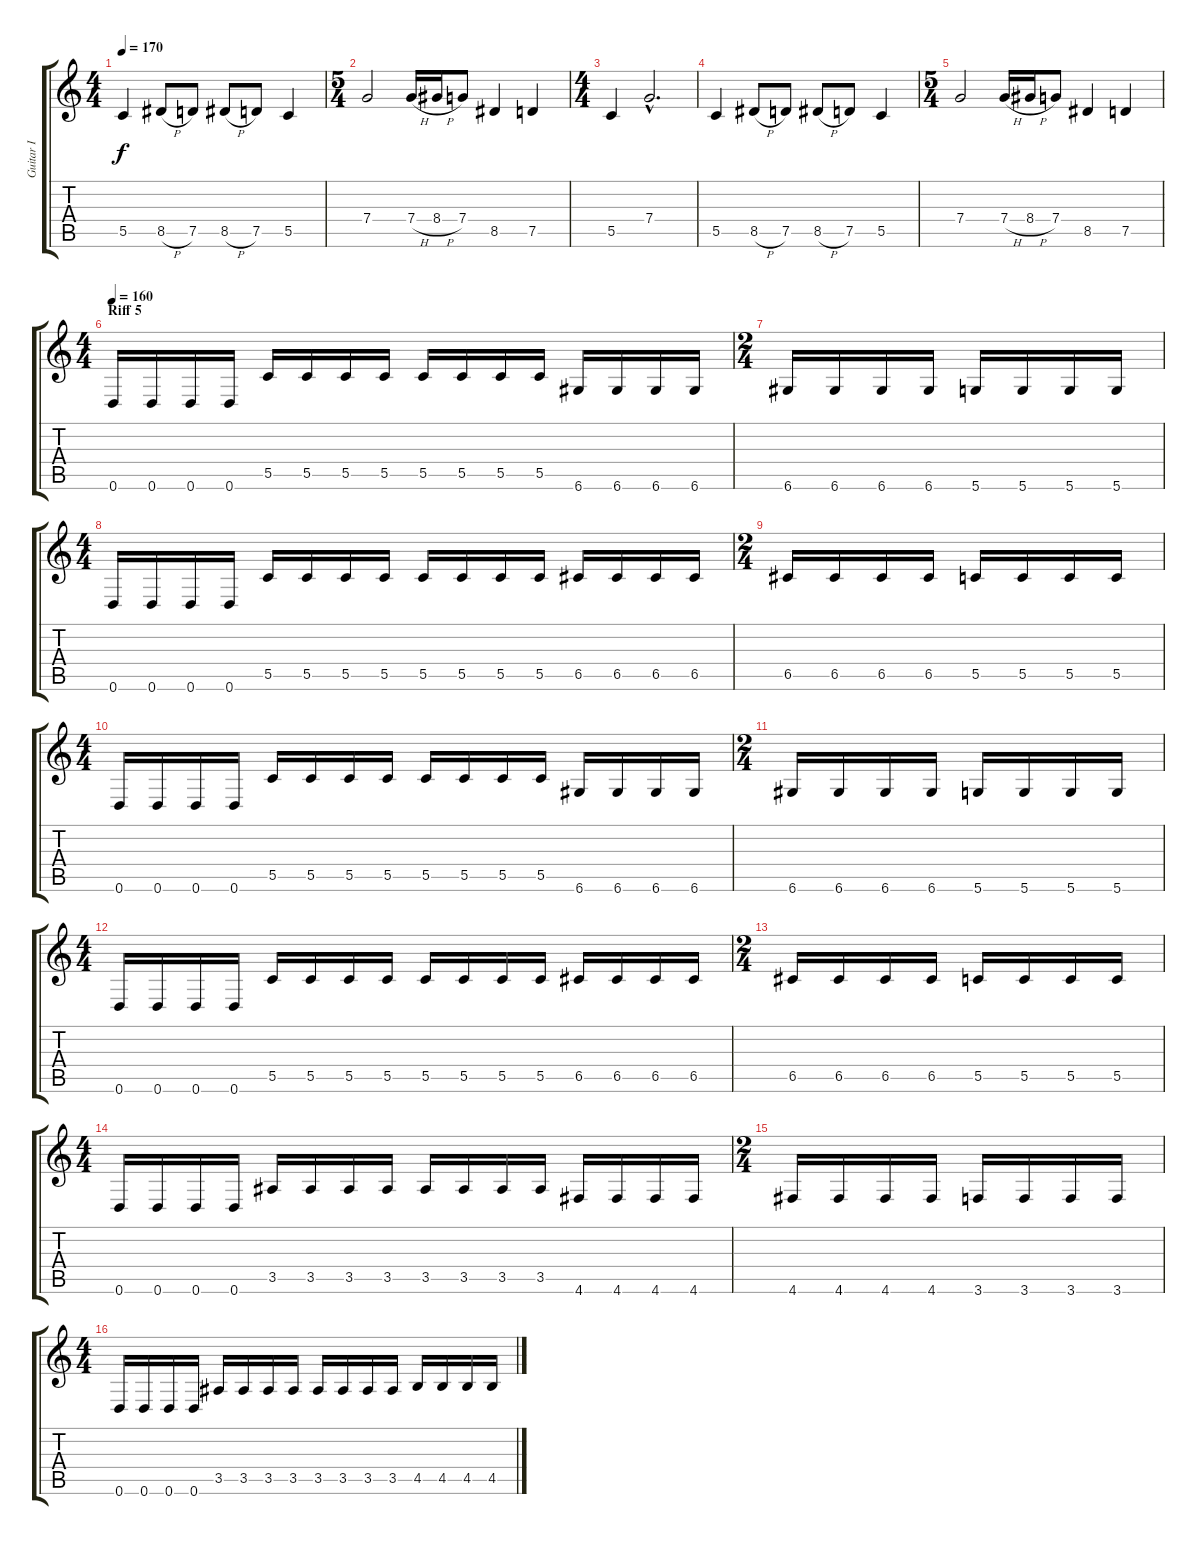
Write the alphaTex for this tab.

\track ("Guitar I" "Guitar I") {instrument distortionguitar}
\staff {score tabs}
\tuning (D4 A3 F3 C3 G2 D2) {hide}
\ts (4 4)
\tempo 170
\clef g2
\ks c
5.5.4{dy f} 8.5{h}.8 7.5.8 8.5{h}.8 7.5.8 5.5.4 |
\ts (5 4)
7.4.2 7.4{h}.16 8.4{h}.16 7.4.8 8.5.4 7.5.4 |
\ts (4 4)
5.5.4 7.4{hac}.2{d} |
5.5.4 8.5{h}.8 7.5.8 8.5{h}.8 7.5.8 5.5.4 |
\ts (5 4)
7.4.2 7.4{h}.16 8.4{h}.16 7.4.8 8.5.4 7.5.4 |
\ts (4 4)
\section ("" "Riff 5")
\tempo 160
0.6.16 0.6.16 0.6.16 0.6.16 5.5.16 5.5.16 5.5.16 5.5.16 5.5.16 5.5.16 5.5.16 5.5.16 6.6.16 6.6.16 6.6.16 6.6.16 |
\ts (2 4)
6.6.16 6.6.16 6.6.16 6.6.16 5.6.16 5.6.16 5.6.16 5.6.16 |
\ts (4 4)
0.6.16 0.6.16 0.6.16 0.6.16 5.5.16 5.5.16 5.5.16 5.5.16 5.5.16 5.5.16 5.5.16 5.5.16 6.5.16 6.5.16 6.5.16 6.5.16 |
\ts (2 4)
6.5.16 6.5.16 6.5.16 6.5.16 5.5.16 5.5.16 5.5.16 5.5.16 |
\ts (4 4)
0.6.16 0.6.16 0.6.16 0.6.16 5.5.16 5.5.16 5.5.16 5.5.16 5.5.16 5.5.16 5.5.16 5.5.16 6.6.16 6.6.16 6.6.16 6.6.16 |
\ts (2 4)
6.6.16 6.6.16 6.6.16 6.6.16 5.6.16 5.6.16 5.6.16 5.6.16 |
\ts (4 4)
0.6.16 0.6.16 0.6.16 0.6.16 5.5.16 5.5.16 5.5.16 5.5.16 5.5.16 5.5.16 5.5.16 5.5.16 6.5.16 6.5.16 6.5.16 6.5.16 |
\ts (2 4)
6.5.16 6.5.16 6.5.16 6.5.16 5.5.16 5.5.16 5.5.16 5.5.16 |
\ts (4 4)
0.6.16 0.6.16 0.6.16 0.6.16 3.5.16 3.5.16 3.5.16 3.5.16 3.5.16 3.5.16 3.5.16 3.5.16 4.6.16 4.6.16 4.6.16 4.6.16 |
\ts (2 4)
4.6.16 4.6.16 4.6.16 4.6.16 3.6.16 3.6.16 3.6.16 3.6.16 |
\ts (4 4)
0.6.16 0.6.16 0.6.16 0.6.16 3.5.16 3.5.16 3.5.16 3.5.16 3.5.16 3.5.16 3.5.16 3.5.16 4.5.16 4.5.16 4.5.16 4.5.16
